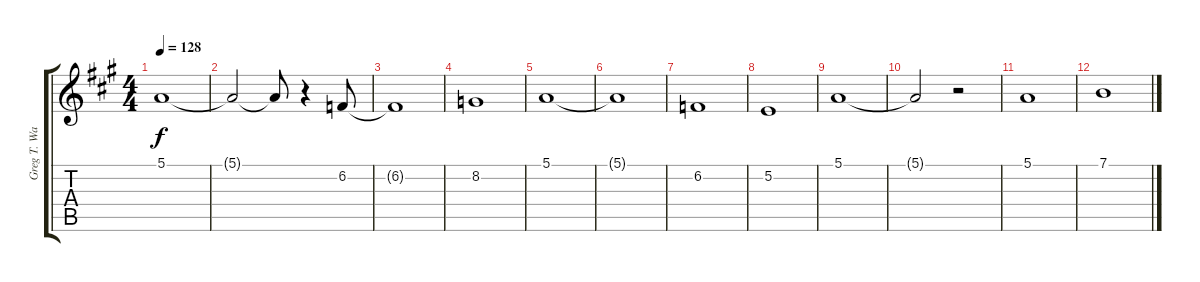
\track ("Greg T. Walker Vocals" "Greg T. Wa") {instrument piccolo}
\staff {score tabs}
\tuning (E4 B3 G3 D3 A2 E2) {hide}
\ts (4 4)
\tempo 128
\clef g2
\ks a
5.1{t}.1{dy f} |
5.1{t}.2 5.1{t}.8 r.4 6.2.8 |
6.2{t}.1 |
8.2.1 |
5.1.1 |
5.1{t}.1 |
6.2.1 |
5.2.1 |
5.1.1 |
5.1{t}.2 r.2 |
5.1.1{volume 11 instrument piccolo} |
7.1.1
